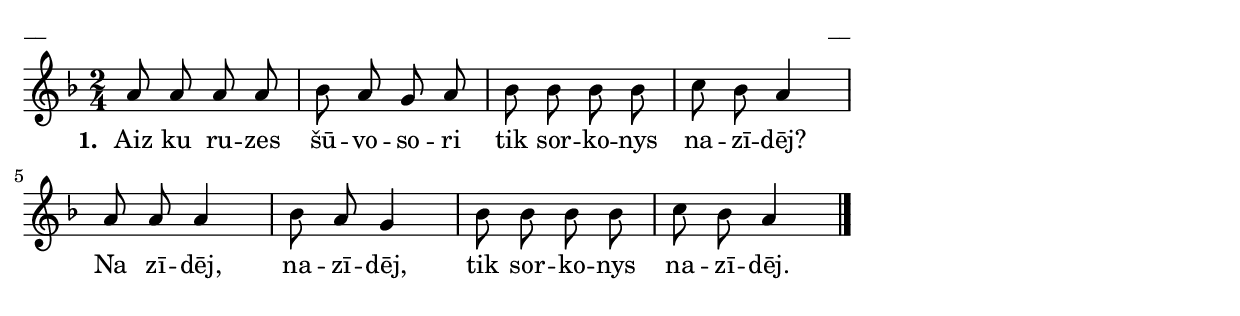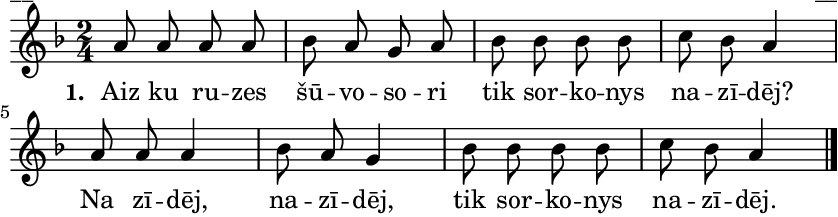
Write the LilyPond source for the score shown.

\version "2.13.18"
#(ly:set-option 'crop #t)

\paper {
line-width = 14\cm
left-margin = 0.4\cm
between-system-padding = 0.1\cm
between-system-space = 0.1\cm
}
% SBTZK, p.65
\layout {
indent = #0
ragged-last = ##f
}


voiceA = \relative c' {
\clef "treble"
\key f \major
\time 2/4
a'8 a a a | bes a g a | bes bes bes bes | c bes a4 |
a8 a a4 | bes8 a g4 | bes8 bes bes bes | c bes a4 \bar"|."
}

lyricA = \lyricmode {
\set stanza = "1. "
Aiz ku ru -- zes šū -- vo -- so -- ri tik sor -- ko -- nys na -- zī -- dēj?
Na zī -- dēj, na -- zī -- dēj, tik sor -- ko -- nys na -- zī -- dēj.
}


fullScore = <<
%\new ChordNames { \chordsA }
\new Staff {
<<
\new Voice = "voiceA" { \oneVoice \autoBeamOff \voiceA }
\new Lyrics \lyricsto "voiceA"  \lyricA
%\new Voice = "voiceB" { \voiceTwo \autoBeamOff \voiceB }
>>
}
>>



\score {
\fullScore
\header { piece = "__" opus = "__" }
}
\markup { \with-color #(x11-color 'white) \sans \smaller "__" }
\score {
\unfoldRepeats
\fullScore
\midi {
\context { \Staff \remove "Staff_performer" }
\context { \Voice \consists "Staff_performer" }
}
}


